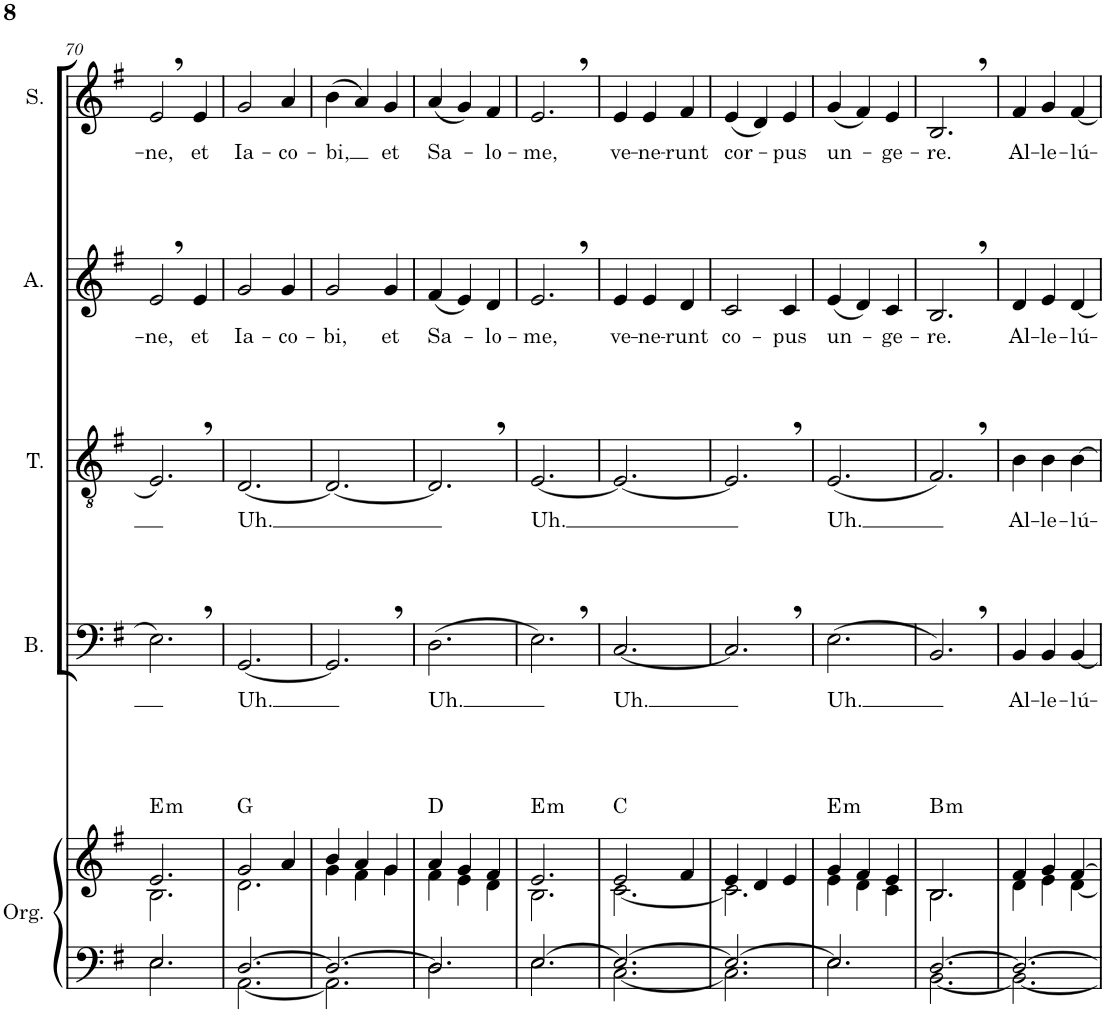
**kern	**kern	**harte	**kern	**text	**kern	**text	**kern	**text	**kern	**text
*part5	*part5	*part5	*part4	*part4	*part3	*part3	*part2	*part2	*part1	*part1
*staff6	*staff5	*	*staff4	*staff4	*staff3	*staff3	*staff2	*staff2	*staff1	*staff1
*I"Órgano	*	*	*I"Bajo	*	*I"Tenor	*	*I"Alto	*	*I"Soprano	*
*	*	*	*I'B.	*	*I'T.	*	*I'A.	*	*I'S.	*
!!LO:PB:g=z
*clefF4	*clefG2	*	*clefF4	*	*clefGv2	*	*clefG2	*	*clefG2	*
*k[f#]	*k[f#]	*	*k[f#]	*	*k[f#]	*	*k[f#]	*	*k[f#]	*
*M3/4	*M3/4	*	*M3/4	*	*M3/4	*	*M3/4	*	*M3/4	*
=70	=70	=70	=70	=70	=70	=70	=70	=70	=70	=70
*^	*^	*	*	*	*	*	*	*	*	*
!	!	!	!	!LO:H:kt=m	!	!	!	!	!	!LO:LY:b	!	!LO:LY:b
2.E/	2.E\	2.e/	2.B\	E:min	2.E,\	.	2.E,/	.	2e,/	-ne,	2e,/	-ne,
!	!	!	!	!	!	!	!	!	!	!LO:LY:b	!	!LO:LY:b
.	.	.	.	.	.	.	.	.	4e/	et	4e/	et
=71	=71	=71	=71	=71	=71	=71	=71	=71	=71	=71	=71	=71
!	!	!	!	!	!	!LO:LY:b	!	!LO:LY:b	!	!LO:LY:b	!	!LO:LY:b
[2.D/	[2.AA\	2g/	2.d\	G:maj	[2.GG/	Uh.	[2.D/	Uh.	2g/	Ia-	2g/	Ia-
!	!	!	!	!	!	!	!	!	!	!LO:LY:b	!	!LO:LY:b
.	.	4a/	.	.	.	.	.	.	4g/	-co-	4a/	-co-
=72	=72	=72	=72	=72	=72	=72	=72	=72	=72	=72	=72	=72
!	!	!	!	!	!	!	!	!	!	!LO:LY:b	!	!LO:LY:b
2.D/_	2.AA\]	4b/	4g\	.	2.GG,/]	.	2.D/_	.	2g/	-bi,	(4b\	-bi,
.	.	4a/	4f#\	.	.	.	.	.	.	.	4a/)	.
!	!	!	!	!	!	!	!	!	!	!LO:LY:b	!	!LO:LY:b
.	.	4g/	4g\	.	.	.	.	.	4g/	et	4g/	et
=73	=73	=73	=73	=73	=73	=73	=73	=73	=73	=73	=73	=73
!	!	!	!	!	!	!LO:LY:b	!	!	!	!LO:LY:b	!	!LO:LY:b
2.D/]	2.D\	4a/	4f#\	D:maj	(2.D\	Uh.	2.D,/]	.	(4f#/	Sa-	(4a/	Sa-
.	.	4g/	4e\	.	.	.	.	.	4e/)	.	4g/)	.
!	!	!	!	!	!	!	!	!	!	!LO:LY:b	!	!LO:LY:b
.	.	4f#/	4d\	.	.	.	.	.	4d/	-lo-	4f#/	-lo-
=74	=74	=74	=74	=74	=74	=74	=74	=74	=74	=74	=74	=74
!	!	!	!	!LO:H:kt=m	!	!	!	!LO:LY:b	!	!LO:LY:b	!	!LO:LY:b
[2.E/	2.E\	2.e/	2.B\	E:min	2.E,\)	.	[2.E/	Uh.	2.e,/	-me,	2.e,/	-me,
=75	=75	=75	=75	=75	=75	=75	=75	=75	=75	=75	=75	=75
!	!	!	!	!	!	!LO:LY:b	!	!	!	!LO:LY:b	!	!LO:LY:b
2.E/_	[2.C\	2e/	[2.c\	C:maj	[2.C/	Uh.	2.E/_	.	4e/	ve-	4e/	ve-
!	!	!	!	!	!	!	!	!	!	!LO:LY:b	!	!LO:LY:b
.	.	.	.	.	.	.	.	.	4e/	-ne-	4e/	-ne-
!	!	!	!	!	!	!	!	!	!	!LO:LY:b	!	!LO:LY:b
.	.	4f#/	.	.	.	.	.	.	4d/	-runt	4f#/	-runt
=76	=76	=76	=76	=76	=76	=76	=76	=76	=76	=76	=76	=76
!	!	!	!	!	!	!	!	!	!	!LO:LY:b	!	!LO:LY:b
2.E/_	2.C\]	4e/	2.c\]	.	2.C,/]	.	2.E,/]	.	2c/	co-	(4e/	cor-
.	.	4d/	.	.	.	.	.	.	.	.	4d/)	.
!	!	!	!	!	!	!	!	!	!	!LO:LY:b	!	!LO:LY:b
.	.	4e/	.	.	.	.	.	.	4c/	-pus	4e/	-pus
=77	=77	=77	=77	=77	=77	=77	=77	=77	=77	=77	=77	=77
!	!	!	!	!LO:H:kt=m	!	!LO:LY:b	!	!LO:LY:b	!	!LO:LY:b	!	!LO:LY:b
2.E/]	2.E\	4g/	4e\	E:min	(2.E\	Uh.	(2.E/	Uh.	(4e/	un-	(4g/	un-
.	.	4f#/	4d\	.	.	.	.	.	4d/)	.	4f#/)	.
!	!	!	!	!	!	!	!	!	!	!LO:LY:b	!	!LO:LY:b
.	.	4e/	4c\	.	.	.	.	.	4c/	-ge-	4e/	-ge-
=78	=78	=78	=78	=78	=78	=78	=78	=78	=78	=78	=78	=78
!	!	!	!	!LO:H:kt=m	!	!	!	!	!	!LO:LY:b	!	!LO:LY:b
[2.D/	[2.BB\	2.B/	2.B\	B:min	2.BB,/)	.	2.F#,/)	.	2.B,/	-re.	2.B,/	-re.
=79	=79	=79	=79	=79	=79	=79	=79	=79	=79	=79	=79	=79
!	!	!	!	!	!	!LO:LY:b	!	!LO:LY:b	!	!LO:LY:b	!	!LO:LY:b
2.D/_	2.BB\_	4f#/	4d\	.	4BB/	Al-	4B\	Al-	4d/	-Al-	4f#/	-Al-
!	!	!	!	!	!	!LO:LY:b	!	!LO:LY:b	!	!LO:LY:b	!	!LO:LY:b
.	.	4g/	4e\	.	4BB/	-le-	4B\	-le-	4e/	-le-	4g/	-le-
!	!	!	!	!	!	!LO:LY:b	!	!LO:LY:b	!	!LO:LY:b	!	!LO:LY:b
.	.	[4f#/	[4d\	.	[4BB/	-lú-	[4B\	-lú-	[4d/	-lú-	[4f#/	-lú-
*v	*v	*	*	*	*	*	*	*	*	*	*	*
*	*v	*v	*	*	*	*	*	*	*	*	*
=	=	=	=	=	=	=	=	=	=	=
*-	*-	*-	*-	*-	*-	*-	*-	*-	*-	*-
